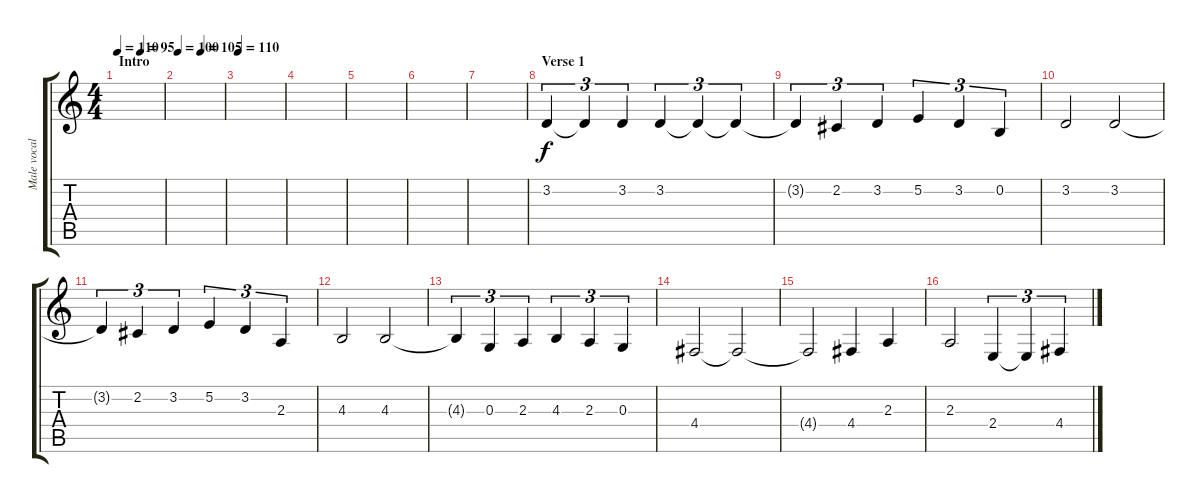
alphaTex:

\track ("Male vocals" "Male vocal") {instrument lead6voice}
\staff {score tabs}
\tuning (E4 B3 G3 D3 A2 E2) {hide}
\ts (4 4)
\section ("" "Intro")
\tempo 110
\tempo 90
\tempo (95 0.5)
\tempo 110
\clef g2
\ks c
|
\tempo 100
\tempo (105 0.5)
|
\tempo 110
|
|
|
|
|
\section ("" "Verse 1")
3.2.4{tu (3 2)} 3.2{t}.4{tu (3 2)} 3.2.4{tu (3 2)} 3.2.4{tu (3 2)} 3.2{t}.4{tu (3 2)} 3.2{t}.4{tu (3 2)} |
3.2{t}.4{tu (3 2)} 2.2.4{tu (3 2)} 3.2.4{tu (3 2)} 5.2.4{tu (3 2)} 3.2.4{tu (3 2)} 0.2.4{tu (3 2)} |
3.2.2 3.2.2 |
3.2{t}.4{tu (3 2)} 2.2.4{tu (3 2)} 3.2.4{tu (3 2)} 5.2.4{tu (3 2)} 3.2.4{tu (3 2)} 2.3.4{tu (3 2)} |
4.3.2 4.3.2 |
4.3{t}.4{tu (3 2)} 0.3.4{tu (3 2)} 2.3.4{tu (3 2)} 4.3.4{tu (3 2)} 2.3.4{tu (3 2)} 0.3.4{tu (3 2)} |
4.4.2 4.4{t}.2 |
4.4{t}.2 4.4.4 2.3.4 |
2.3.2 2.4.4{tu (3 2)} 2.4{t}.4{tu (3 2)} 4.4.4{tu (3 2)}
